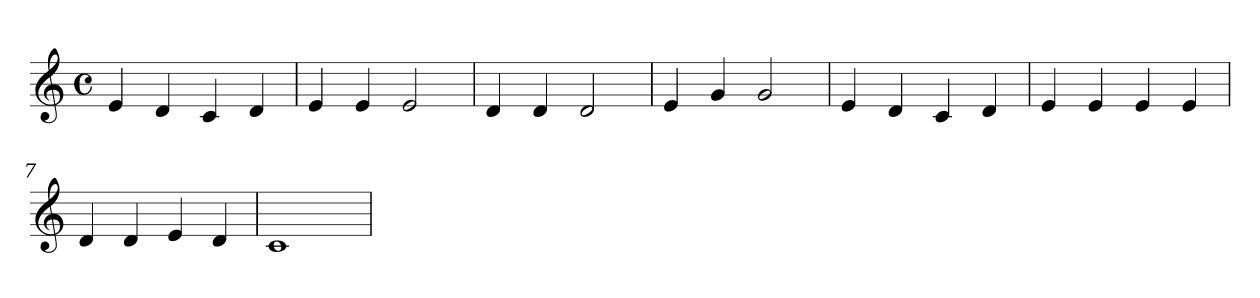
**kern
*part1
*staff1
*clefG2
*k[]
*M4/4
*met(c)
=1
4e
4d
4c
4d
=2
4e
4e
2e
=3
4d
4d
2d
=4
4e
4g
2g
=5
4e
4d
4c
4d
=6
4e
4e
4e
4e
=7
4d
4d
4e
4d
=8
1c
=
*-
